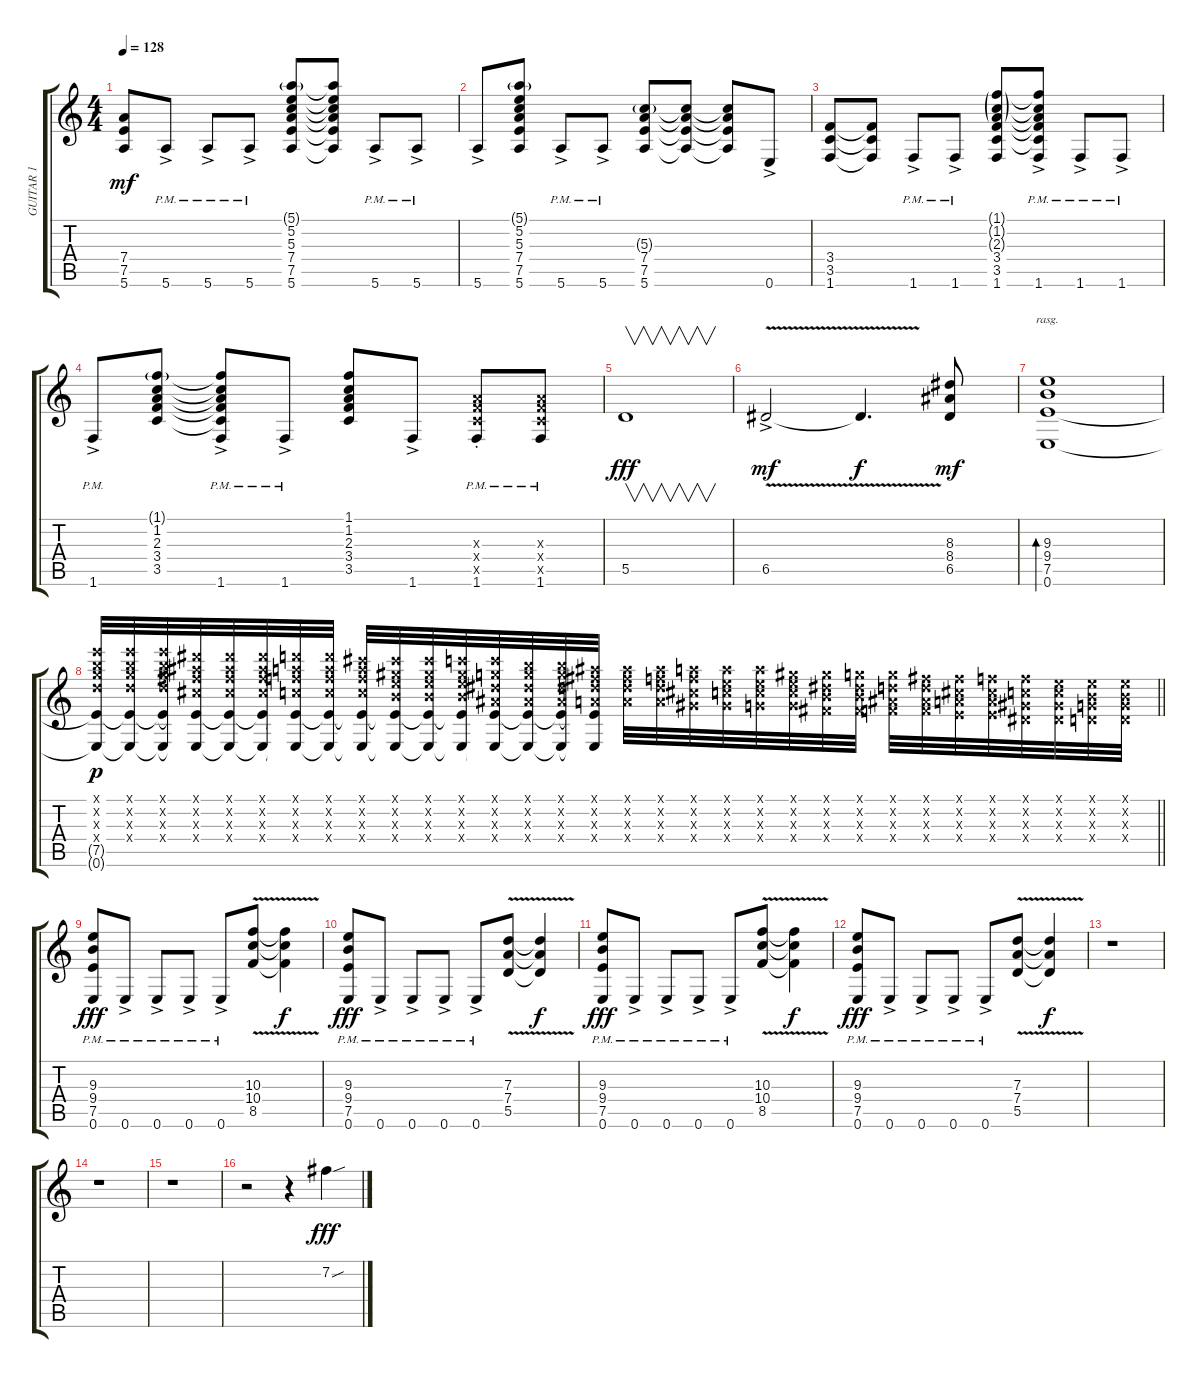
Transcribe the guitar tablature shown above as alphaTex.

\track ("GUITAR 1" "GUITAR 1") {instrument overdrivenguitar}
\staff {score tabs}
\tuning (E4 B3 G3 D3 A2 E2) {hide}
\ts (4 4)
\tempo 128
\clef g2
\ks aminor
(7.4 7.5 5.6).8{dy mf} 5.6{ac pm}.8 5.6{ac pm}.8 5.6{ac pm}.8 (5.1{g} 5.2 5.3 7.4 7.5 5.6).8 (5.1{t} 5.2{t} 5.3{t} 7.4{t} 7.5{t} 5.6{t}).8 5.6{ac pm}.8 5.6{ac pm}.8 |
5.6{ac}.8 (5.1{g} 5.2 5.3 7.4 7.5 5.6).8 5.6{ac pm}.8 5.6{ac pm}.8 (5.3{g} 7.4 7.5 5.6).8 (5.3{t} 7.4{t} 7.5{t} 5.6{t}).8 (5.3{t} 7.4{t} 7.5{t} 5.6{t}).8 0.6{ac}.8 |
(3.4 3.5 1.6).8 (3.4{t} 3.5{t} 1.6{t}).8 1.6{ac pm}.8 1.6{ac pm}.8 (1.1{g} 1.2{g} 2.3{g} 3.4 3.5 1.6).8 (1.1{t} 1.2{t} 2.3{t} 3.4{t} 3.5{t} 1.6{ac pm}).8 1.6{ac pm}.8 1.6{ac pm}.8 |
1.6{ac pm}.8 (1.1{g} 1.2 2.3 3.4 3.5).8 (1.1{t} 1.2{t} 2.3{t} 3.4{t} 3.5{t} 1.6{ac pm}).8 1.6{ac pm}.8 (1.1 1.2 2.3 3.4 3.5).8 1.6{ac}.8 (2.3{x} 3.4{x} 3.5{x} 1.6{pm st}).8 (2.3{x} 3.4{x} 3.5{x} 1.6{pm}).8 |
5.5.1{v dy fff} |
6.5{v ac}.2{dy mf} 6.5{t}.4{d dy f} (8.3 8.4 6.5).8{dy mf} |
(9.3 9.4 7.5 0.6).1{bd 480 rasg ii} |
\barLineRight lightlight
(12.1{x} 12.2{x} 12.3{x} 12.4{x} 7.5{t} 0.6{t}).32{dy p} (12.1{x} 12.2{x} 12.3{x} 12.4{x} 7.5{t} 0.6{t}).32 (12.1{x} 12.2{x} 12.3{x} 12.4{x} 7.5{t} 0.6{t}).32 (11.1{x} 11.2{x} 11.3{x} 11.4{x} 7.5{t} 0.6{t}).32 (11.1{x} 11.2{x} 11.3{x} 11.4{x} 7.5{t} 0.6{t}).32 (11.1{x} 11.2{x} 11.3{x} 11.4{x} 7.5{t} 0.6{t}).32 (10.1{x} 10.2{x} 10.3{x} 10.4{x} 7.5{t} 0.6{t}).32 (10.1{x} 10.2{x} 10.3{x} 10.4{x} 7.5{t} 0.6{t}).32 (9.1{x} 10.2{x} 10.3{x} 10.4{x} 7.5{t} 0.6{t}).32 (9.1{x} 9.2{x} 9.3{x} 9.4{x} 7.5{t} 0.6{t}).32 (9.1{x} 9.2{x} 9.3{x} 9.4{x} 7.5{t} 0.6{t}).32 (8.1{x} 9.2{x} 9.3{x} 9.4{x} 7.5{t} 0.6{t}).32 (8.1{x} 8.2{x} 8.3{x} 8.4{x} 7.5{t} 0.6{t}).32 (7.1{x} 8.2{x} 8.3{x} 8.4{x} 7.5{t} 0.6{t}).32 (7.1{x} 8.2{x} 8.3{x} 8.4{x} 7.5{t} 0.6{t}).32 (6.1{x} 7.2{x} 7.3{x} 7.4{x} 7.5{t} 0.6{t}).32 (6.1{x} 7.2{x} 7.3{x} 7.4{x}).32 (6.1{x} 6.2{x} 7.3{x} 7.4{x}).32 (5.1{x} 6.2{x} 6.3{x} 6.4{x}).32 (5.1{x} 5.2{x} 5.3{x} 6.4{x}).32 (5.1{x} 5.2{x} 5.3{x} 5.4{x}).32 (4.1{x} 5.2{x} 5.3{x} 5.4{x}).32 (4.1{x} 4.2{x} 4.3{x} 4.4{x}).32 (3.1{x} 4.2{x} 4.3{x} 4.4{x}).32 (3.1{x} 3.2{x} 3.3{x} 3.4{x}).32 (2.1{x} 3.2{x} 3.3{x} 3.4{x}).32 (2.1{x} 2.2{x} 2.3{x} 2.4{x}).32 (1.1{x} 2.2{x} 2.3{x} 2.4{x}).32 (1.1{x} 1.2{x} 1.3{x} 1.4{x}).32 (0.1{x} 1.2{x} 1.3{x} 1.4{x}).32 (0.1{x} 0.2{x} 0.3{x} 0.4{x}).32 (0.1{x} 0.2{x} 0.3{x} 0.4{x}).32 |
(9.3{pm} 9.4{pm} 7.5{pm} 0.6{pm}).8{dy fff} 0.6{ac pm}.8 0.6{ac pm}.8 0.6{ac pm}.8 0.6{ac pm}.8 (10.3 10.4 8.5{v}).8 (10.3{t} 10.4{t} 8.5{t}).4{dy f} |
(9.3{pm} 9.4{pm} 7.5{pm} 0.6{pm}).8{dy fff} 0.6{ac pm}.8 0.6{ac pm}.8 0.6{ac pm}.8 0.6{ac pm}.8 (7.3 7.4 5.5{v}).8 (7.3{t} 7.4{t} 5.5{t}).4{dy f} |
(9.3{pm} 9.4{pm} 7.5{pm} 0.6{pm}).8{dy fff} 0.6{ac pm}.8 0.6{ac pm}.8 0.6{ac pm}.8 0.6{ac pm}.8 (10.3 10.4 8.5{v}).8 (10.3{t} 10.4{t} 8.5{t}).4{dy f} |
(9.3{pm} 9.4{pm} 7.5{pm} 0.6{pm}).8{dy fff} 0.6{ac pm}.8 0.6{ac pm}.8 0.6{ac pm}.8 0.6{ac pm}.8 (7.3 7.4 5.5{v}).8 (7.3{t} 7.4{t} 5.5{t}).4{dy f} |
r.1 |
r.1 |
r.1 |
r.2 r.4 7.2{sou}.4{dy fff volume 13}
